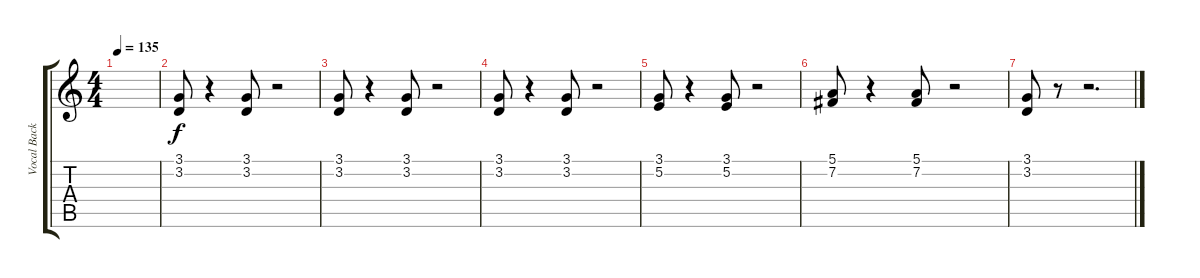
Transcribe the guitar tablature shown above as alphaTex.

\track ("Vocal Backup" "Vocal Back") {instrument voiceoohs}
\staff {score tabs}
\tuning (E4 B3 G3 D3 A2 E2) {hide}
\ts (4 4)
\tempo 135
\clef g2
\ks c
|
(3.1 3.2).8 r.4 (3.1 3.2).8 r.2 |
(3.1 3.2).8 r.4 (3.1 3.2).8 r.2 |
(3.1 3.2).8 r.4 (3.1 3.2).8 r.2 |
(3.1 5.2).8 r.4 (3.1 5.2).8 r.2 |
(5.1 7.2).8 r.4 (5.1 7.2).8 r.2 |
(3.1 3.2).8 r.8 r.2{d}
